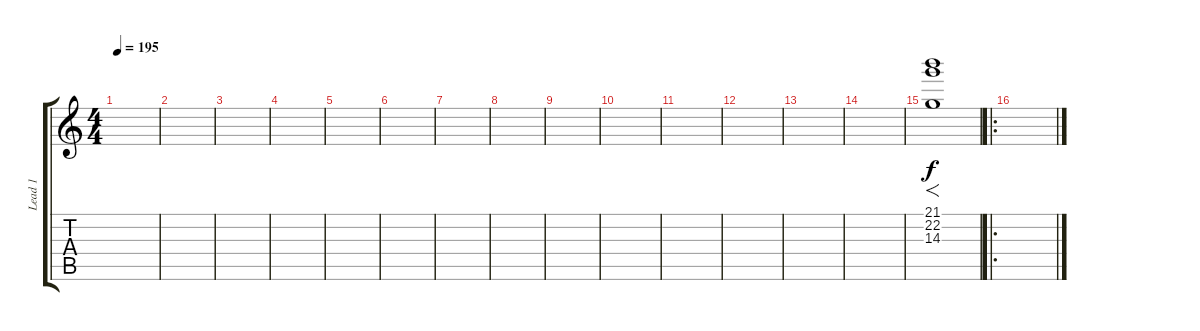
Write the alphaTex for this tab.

\track ("Lead 1" "Lead 1") {instrument distortionguitar}
\staff {score tabs}
\tuning (D4 A3 F3 C3 G2 C2) {hide}
\ts (4 4)
\tempo 195
\clef g2
\ks c
|
|
|
|
|
|
|
|
|
|
|
|
|
|
(21.1 22.2 14.3).1{f} |
\ro
